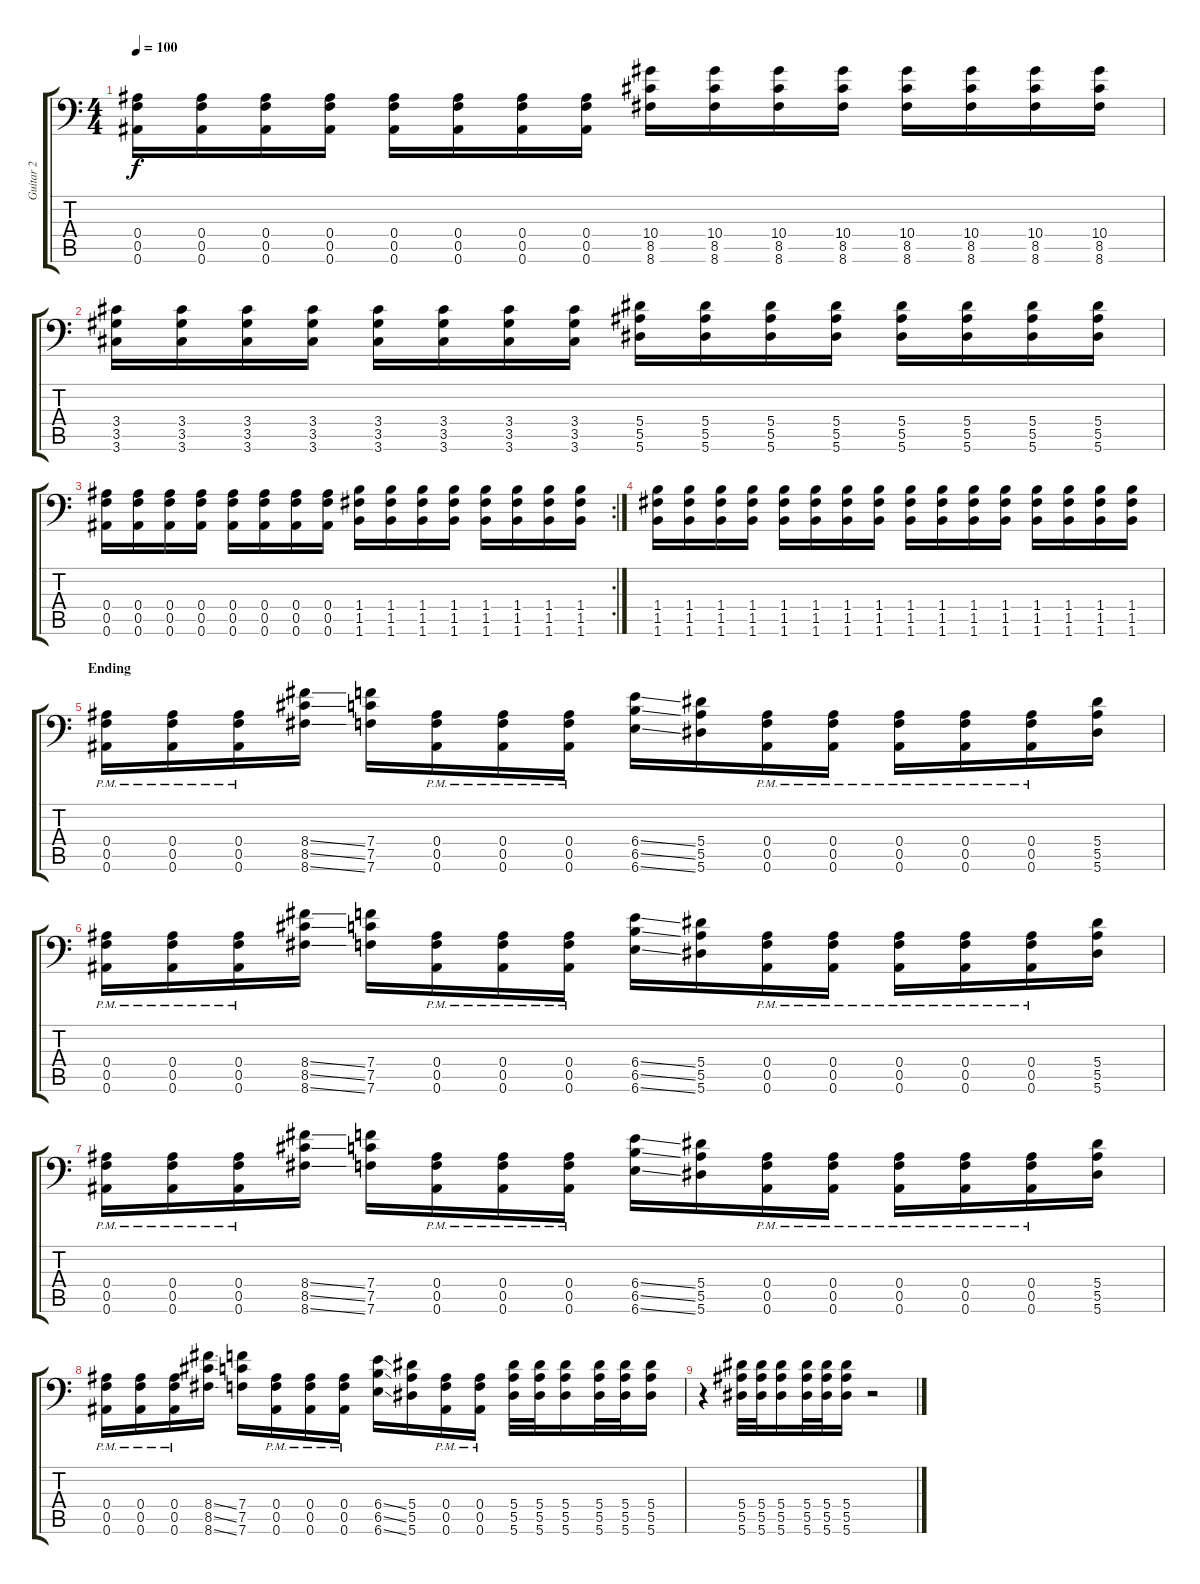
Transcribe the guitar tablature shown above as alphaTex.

\track ("Guitar 2" "Guitar 2") {instrument distortionguitar}
\staff {score tabs}
\tuning (C4 G3 Eb3 Bb2 F2 Bb1) {hide}
\ts (4 4)
\tempo 100
\clef f4
\ks c
(0.4 0.5 0.6).16{dy f} (0.4 0.5 0.6).16 (0.4 0.5 0.6).16 (0.4 0.5 0.6).16 (0.4 0.5 0.6).16 (0.4 0.5 0.6).16 (0.4 0.5 0.6).16 (0.4 0.5 0.6).16 (10.4 8.5 8.6).16 (10.4 8.5 8.6).16 (10.4 8.5 8.6).16 (10.4 8.5 8.6).16 (10.4 8.5 8.6).16 (10.4 8.5 8.6).16 (10.4 8.5 8.6).16 (10.4 8.5 8.6).16 |
(3.4 3.5 3.6).16 (3.4 3.5 3.6).16 (3.4 3.5 3.6).16 (3.4 3.5 3.6).16 (3.4 3.5 3.6).16 (3.4 3.5 3.6).16 (3.4 3.5 3.6).16 (3.4 3.5 3.6).16 (5.4 5.5 5.6).16 (5.4 5.5 5.6).16 (5.4 5.5 5.6).16 (5.4 5.5 5.6).16 (5.4 5.5 5.6).16 (5.4 5.5 5.6).16 (5.4 5.5 5.6).16 (5.4 5.5 5.6).16 |
\rc 2
(0.4 0.5 0.6).16 (0.4 0.5 0.6).16 (0.4 0.5 0.6).16 (0.4 0.5 0.6).16 (0.4 0.5 0.6).16 (0.4 0.5 0.6).16 (0.4 0.5 0.6).16 (0.4 0.5 0.6).16 (1.4 1.5 1.6).16 (1.4 1.5 1.6).16 (1.4 1.5 1.6).16 (1.4 1.5 1.6).16 (1.4 1.5 1.6).16 (1.4 1.5 1.6).16 (1.4 1.5 1.6).16 (1.4 1.5 1.6).16 |
(1.4 1.5 1.6).16 (1.4 1.5 1.6).16 (1.4 1.5 1.6).16 (1.4 1.5 1.6).16 (1.4 1.5 1.6).16 (1.4 1.5 1.6).16 (1.4 1.5 1.6).16 (1.4 1.5 1.6).16 (1.4 1.5 1.6).16 (1.4 1.5 1.6).16 (1.4 1.5 1.6).16 (1.4 1.5 1.6).16 (1.4 1.5 1.6).16 (1.4 1.5 1.6).16 (1.4 1.5 1.6).16 (1.4 1.5 1.6).16 |
\section ("" "Ending")
(0.4{pm} 0.5{pm} 0.6{pm}).16 (0.4{pm} 0.5{pm} 0.6{pm}).16 (0.4{pm} 0.5{pm} 0.6{pm}).16 (8.4{ss} 8.5{ss} 8.6{ss}).16 (7.4 7.5 7.6).16 (0.4{pm} 0.5{pm} 0.6{pm}).16 (0.4{pm} 0.5{pm} 0.6{pm}).16 (0.4{pm} 0.5{pm} 0.6{pm}).16 (6.4{ss} 6.5{ss} 6.6{ss}).16 (5.4 5.5 5.6).16 (0.4{pm} 0.5{pm} 0.6{pm}).16 (0.4{pm} 0.5{pm} 0.6{pm}).16 (0.4{pm} 0.5{pm} 0.6{pm}).16 (0.4{pm} 0.5{pm} 0.6{pm}).16 (0.4{pm} 0.5{pm} 0.6{pm}).16 (5.4 5.5 5.6).16 |
(0.4{pm} 0.5{pm} 0.6{pm}).16 (0.4{pm} 0.5{pm} 0.6{pm}).16 (0.4{pm} 0.5{pm} 0.6{pm}).16 (8.4{ss} 8.5{ss} 8.6{ss}).16 (7.4 7.5 7.6).16 (0.4{pm} 0.5{pm} 0.6{pm}).16 (0.4{pm} 0.5{pm} 0.6{pm}).16 (0.4{pm} 0.5{pm} 0.6{pm}).16 (6.4{ss} 6.5{ss} 6.6{ss}).16 (5.4 5.5 5.6).16 (0.4{pm} 0.5{pm} 0.6{pm}).16 (0.4{pm} 0.5{pm} 0.6{pm}).16 (0.4{pm} 0.5{pm} 0.6{pm}).16 (0.4{pm} 0.5{pm} 0.6{pm}).16 (0.4{pm} 0.5{pm} 0.6{pm}).16 (5.4 5.5 5.6).16 |
(0.4{pm} 0.5{pm} 0.6{pm}).16 (0.4{pm} 0.5{pm} 0.6{pm}).16 (0.4{pm} 0.5{pm} 0.6{pm}).16 (8.4{ss} 8.5{ss} 8.6{ss}).16 (7.4 7.5 7.6).16 (0.4{pm} 0.5{pm} 0.6{pm}).16 (0.4{pm} 0.5{pm} 0.6{pm}).16 (0.4{pm} 0.5{pm} 0.6{pm}).16 (6.4{ss} 6.5{ss} 6.6{ss}).16 (5.4 5.5 5.6).16 (0.4{pm} 0.5{pm} 0.6{pm}).16 (0.4{pm} 0.5{pm} 0.6{pm}).16 (0.4{pm} 0.5{pm} 0.6{pm}).16 (0.4{pm} 0.5{pm} 0.6{pm}).16 (0.4{pm} 0.5{pm} 0.6{pm}).16 (5.4 5.5 5.6).16 |
(0.4{pm} 0.5{pm} 0.6{pm}).16 (0.4{pm} 0.5{pm} 0.6{pm}).16 (0.4{pm} 0.5{pm} 0.6{pm}).16 (8.4{ss} 8.5{ss} 8.6{ss}).16 (7.4 7.5 7.6).16 (0.4{pm} 0.5{pm} 0.6{pm}).16 (0.4{pm} 0.5{pm} 0.6{pm}).16 (0.4{pm} 0.5{pm} 0.6{pm}).16 (6.4{ss} 6.5{ss} 6.6{ss}).16 (5.4 5.5 5.6).16 (0.4{pm} 0.5{pm} 0.6{pm}).16 (0.4{pm} 0.5{pm} 0.6{pm}).16 (5.4 5.5 5.6).32 (5.4 5.5 5.6).32 (5.4 5.5 5.6).16 (5.4 5.5 5.6).32 (5.4 5.5 5.6).32 (5.4 5.5 5.6).16 |
r.4 (5.4 5.5 5.6).32 (5.4 5.5 5.6).32 (5.4 5.5 5.6).16 (5.4 5.5 5.6).32 (5.4 5.5 5.6).32 (5.4 5.5 5.6).16 r.2
